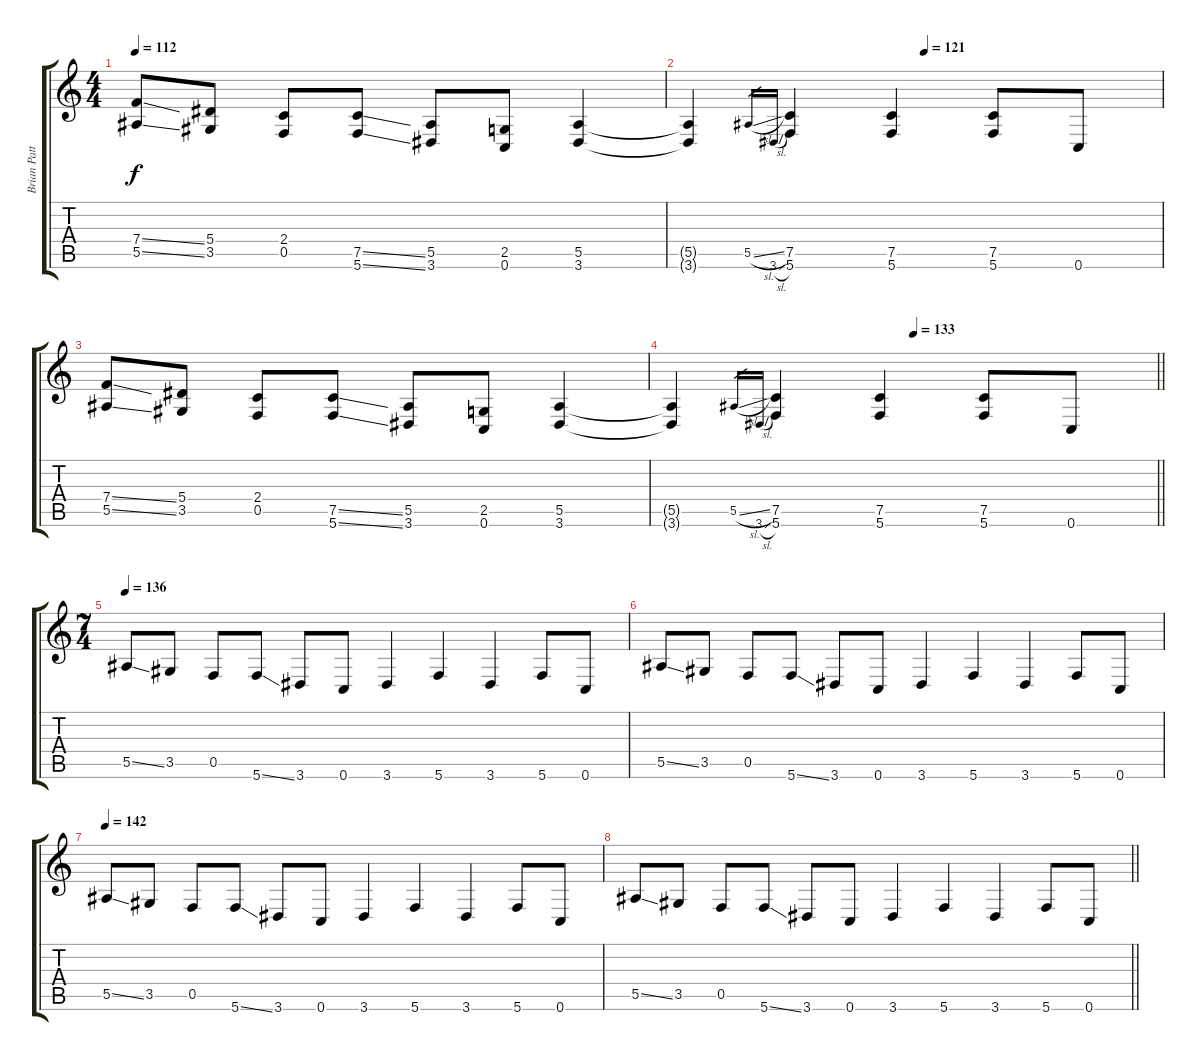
\track ("Brian Patton" "Brian Patt") {instrument distortionguitar}
\staff {score tabs}
\tuning (C4 G3 Eb3 Bb2 F2 C2) {hide}
\ts (4 4)
\tempo 112
\clef g2
\ks c
(7.4{ss} 5.5{ss}).8{dy f} (5.4 3.5).8 (2.4 0.5).8 (7.5{ss} 5.6{ss}).8 (5.5 3.6).8 (2.5 0.6).8 (5.5 3.6).4 |
\tempo (121 0.5)
(5.5{t} 3.6{t}).4 5.5{sl}.16{gr} 3.6{sl}.16{gr} (7.5 5.6).4 (7.5 5.6).4 (7.5 5.6).8 0.6.8 |
(7.4{ss} 5.5{ss}).8 (5.4 3.5).8 (2.4 0.5).8 (7.5{ss} 5.6{ss}).8 (5.5 3.6).8 (2.5 0.6).8 (5.5 3.6).4 |
\tempo (133 0.5)
\barLineRight lightlight
(5.5{t} 3.6{t}).4 5.5{sl}.16{gr} 3.6{sl}.16{gr} (7.5 5.6).4 (7.5 5.6).4 (7.5 5.6).8 0.6.8 |
\ts (7 4)
\section ("" "")
\tempo 136
5.5{ss}.8 3.5.8 0.5.8 5.6{ss}.8 3.6.8 0.6.8 3.6.4 5.6.4 3.6.4 5.6.8 0.6.8 |
5.5{ss}.8 3.5.8 0.5.8 5.6{ss}.8 3.6.8 0.6.8 3.6.4 5.6.4 3.6.4 5.6.8 0.6.8 |
\tempo 142
5.5{ss}.8 3.5.8 0.5.8 5.6{ss}.8 3.6.8 0.6.8 3.6.4 5.6.4 3.6.4 5.6.8 0.6.8 |
\barLineRight lightlight
5.5{ss}.8 3.5.8 0.5.8 5.6{ss}.8 3.6.8 0.6.8 3.6.4 5.6.4 3.6.4 5.6.8 0.6.8
